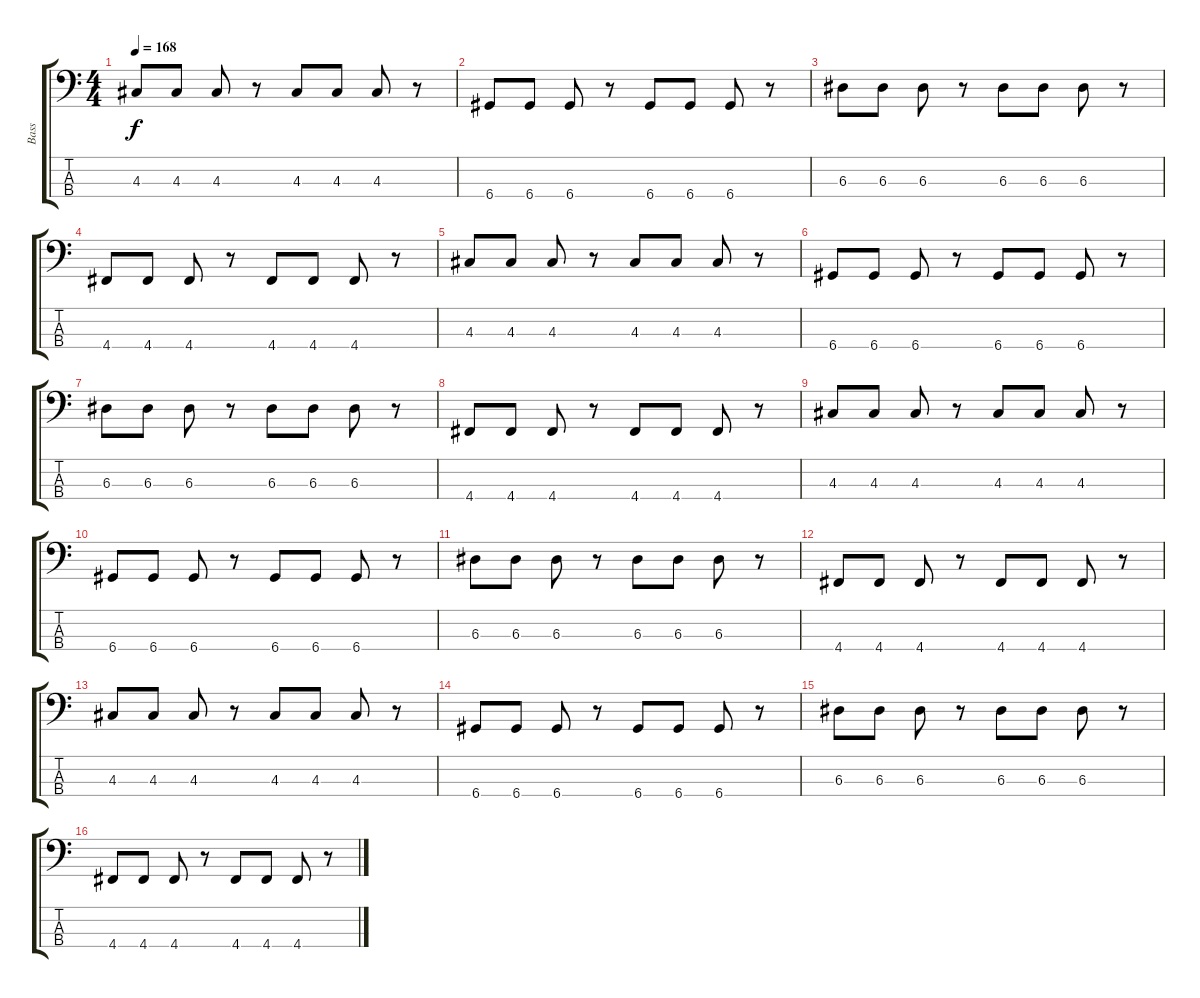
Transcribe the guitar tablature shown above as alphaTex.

\track ("Bass" "Bass") {instrument electricbassfinger}
\staff {score tabs}
\tuning (G2 D2 A1 D1) {hide}
\ts (4 4)
\tempo 168
\clef f4
\ks c
4.3.8{dy f instrument electricbassfinger} 4.3.8 4.3.8 r.8 4.3.8 4.3.8 4.3.8 r.8 |
6.4.8 6.4.8 6.4.8 r.8 6.4.8 6.4.8 6.4.8 r.8 |
6.3.8 6.3.8 6.3.8 r.8 6.3.8 6.3.8 6.3.8 r.8 |
4.4.8 4.4.8 4.4.8 r.8 4.4.8 4.4.8 4.4.8 r.8 |
4.3.8 4.3.8 4.3.8 r.8 4.3.8 4.3.8 4.3.8 r.8 |
6.4.8 6.4.8 6.4.8 r.8 6.4.8 6.4.8 6.4.8 r.8 |
6.3.8 6.3.8 6.3.8 r.8 6.3.8 6.3.8 6.3.8 r.8 |
4.4.8 4.4.8 4.4.8 r.8 4.4.8 4.4.8 4.4.8 r.8 |
4.3.8 4.3.8 4.3.8 r.8 4.3.8 4.3.8 4.3.8 r.8 |
6.4.8 6.4.8 6.4.8 r.8 6.4.8 6.4.8 6.4.8 r.8 |
6.3.8 6.3.8 6.3.8 r.8 6.3.8 6.3.8 6.3.8 r.8 |
4.4.8 4.4.8 4.4.8 r.8 4.4.8 4.4.8 4.4.8 r.8 |
4.3.8 4.3.8 4.3.8 r.8 4.3.8 4.3.8 4.3.8 r.8 |
6.4.8 6.4.8 6.4.8 r.8 6.4.8 6.4.8 6.4.8 r.8 |
6.3.8 6.3.8 6.3.8 r.8 6.3.8 6.3.8 6.3.8 r.8 |
4.4.8 4.4.8 4.4.8 r.8 4.4.8 4.4.8 4.4.8 r.8
